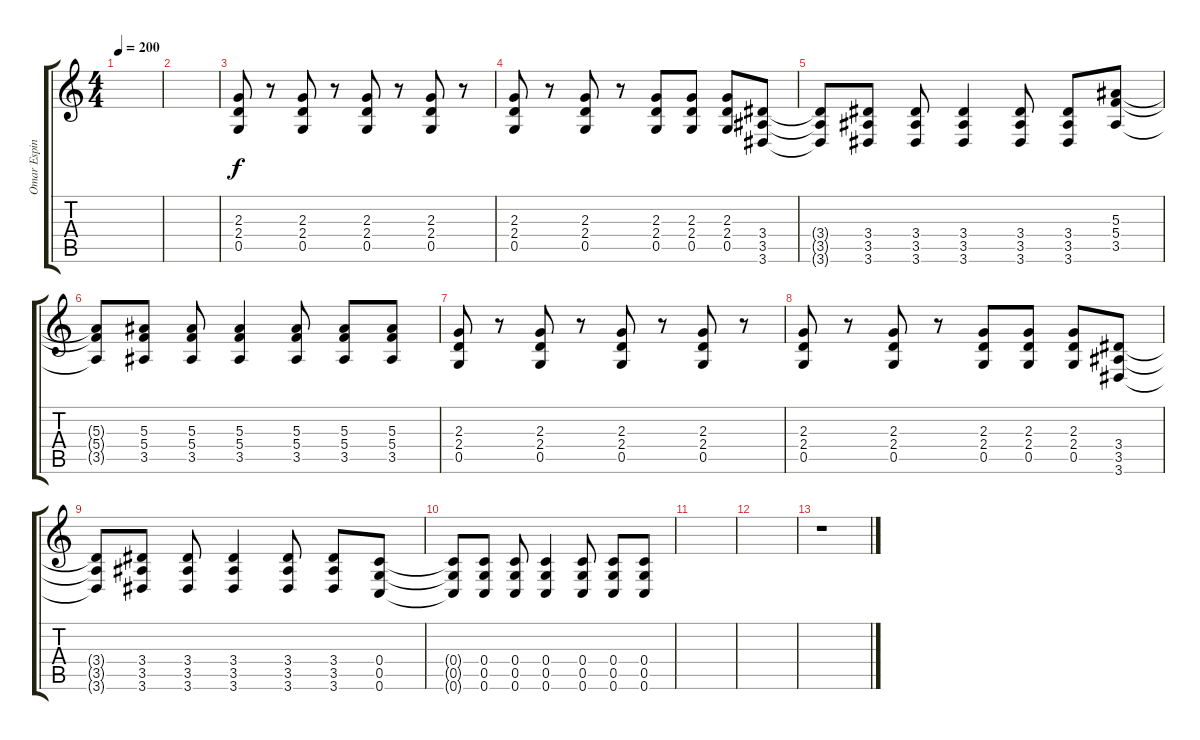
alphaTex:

\track ("Omar Espinosa - Guitar" "Omar Espin") {instrument distortionguitar}
\staff {score tabs}
\tuning (D4 A3 F3 C3 G2 C2) {hide}
\ts (4 4)
\tempo 200
\clef g2
\ks c
|
|
(2.3 2.4 0.5).8 r.8 (2.3 2.4 0.5).8 r.8 (2.3 2.4 0.5).8 r.8 (2.3 2.4 0.5).8 r.8 |
(2.3 2.4 0.5).8 r.8 (2.3 2.4 0.5).8 r.8 (2.3 2.4 0.5).8 (2.3 2.4 0.5).8 (2.3 2.4 0.5).8 (3.4 3.5 3.6).8 |
(3.4{t} 3.5{t} 3.6{t}).8 (3.4 3.5 3.6).8 (3.4 3.5 3.6).8 (3.4 3.5 3.6).4 (3.4 3.5 3.6).8 (3.4 3.5 3.6).8 (5.3 5.4 3.5).8 |
(5.3{t} 5.4{t} 3.5{t}).8 (5.3 5.4 3.5).8 (5.3 5.4 3.5).8 (5.3 5.4 3.5).4 (5.3 5.4 3.5).8 (5.3 5.4 3.5).8 (5.3 5.4 3.5).8 |
(2.3 2.4 0.5).8 r.8 (2.3 2.4 0.5).8 r.8 (2.3 2.4 0.5).8 r.8 (2.3 2.4 0.5).8 r.8 |
(2.3 2.4 0.5).8 r.8 (2.3 2.4 0.5).8 r.8 (2.3 2.4 0.5).8 (2.3 2.4 0.5).8 (2.3 2.4 0.5).8 (3.4 3.5 3.6).8 |
(3.4{t} 3.5{t} 3.6{t}).8 (3.4 3.5 3.6).8 (3.4 3.5 3.6).8 (3.4 3.5 3.6).4 (3.4 3.5 3.6).8 (3.4 3.5 3.6).8 (0.4 0.5 0.6).8 |
(0.4{t} 0.5{t} 0.6{t}).8 (0.4 0.5 0.6).8 (0.4 0.5 0.6).8 (0.4 0.5 0.6).4 (0.4 0.5 0.6).8 (0.4 0.5 0.6).8 (0.4 0.5 0.6).8 |
|
|
r.1
